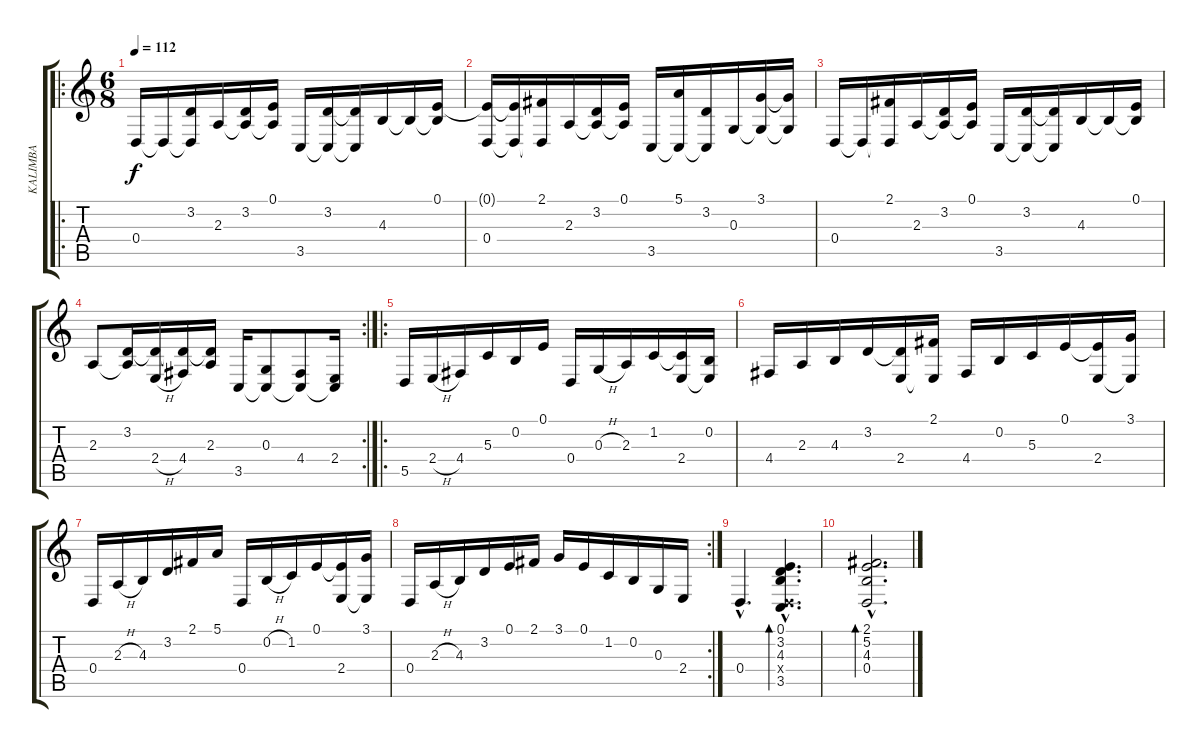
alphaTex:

\track ("KALIMBA" "KALIMBA") {instrument kalimba}
\staff {score tabs}
\tuning (E4 B3 G3 D3 A2 E2) {hide}
\ro
\ts (6 8)
\tempo 112
\clef g2
\ks c
0.4.16{dy f} 0.4{t}.16 (3.2 0.4{t}).16 2.3.16 (3.2 2.3{t}).16 (0.1 2.3{t}).16 3.5.16 (3.2 3.5{t}).16 (3.2{t} 3.5{t}).16 4.3.16 4.3{t}.16 (0.1 4.3{t}).16 |
(0.1{t} 0.4).16 (0.1{t} 0.4{t}).16 (2.1 0.4{t}).16 2.3.16 (3.2 2.3{t}).16 (0.1 2.3{t}).16 3.5.16 (5.1 3.5{t}).16 (3.2 3.5{t}).16 0.3.16 (3.1 0.3{t}).16 (3.1{t} 0.3{t}).16 |
0.4.16 0.4{t}.16 (2.1 0.4{t}).16 2.3.16 (3.2 2.3{t}).16 (0.1 2.3{t}).16 3.5.16 (3.2 3.5{t}).16 (3.2{t} 3.5{t}).16 4.3.16 4.3{t}.16 (0.1 4.3{t}).16 |
\rc 2
2.3.8 (3.2 2.3{t}).16 (3.2{t} 2.4{h}).16 (3.2{t} 4.4).16 (3.2{t} 2.3).16 3.5.16 (0.3 3.5{t}).8 (4.4 3.5{t}).8 (2.4 3.5{t}).16 |
\ro
5.5.16 2.4{h}.16 4.4.16 5.3.16 0.2.16 0.1.16 0.4.16 0.3{h}.16 2.3.16 1.2.16 (1.2{t} 2.4).16 (0.2 2.4{t}).16 |
4.4.16 2.3.16 4.3.16 3.2.16 (3.2{t} 2.4).16 (2.1 2.4{t}).16 4.4.16 0.2.16 5.3.16 0.1.16 (0.1{t} 2.4).16 (3.1 2.4{t}).16 |
0.4.16 2.3{h}.16 4.3.16 3.2.16 2.1.16 5.1.16 0.4.16 0.2{h}.16 1.2.16 0.1.16 (0.1{t} 2.4).16 (3.1 2.4{t}).16 |
\rc 2
0.4.16 2.3{h}.16 4.3.16 3.2.16 0.1.16 2.1.16 3.1.16 0.1.16 1.2.16 0.2.16 0.3.16 2.4.16 |
0.4{hac}.4{d} (0.1{hac} 3.2{hac} 4.3{hac} 0.4{hac x} 3.5{hac}).4{d bd 240} |
(2.1{hac} 5.2{hac} 4.3{hac} 0.4{hac}).2{d bd 480}
